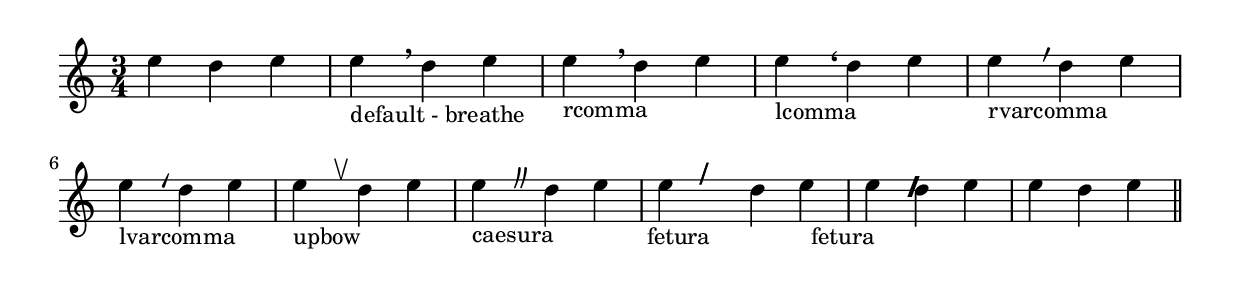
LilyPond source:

%% http://lsr.di.unimi.it/LSR/Item?id=195
%% see also http://lsr.di.unimi.it/LSR/Item?id=454
%% see also http://lsr.di.unimi.it/LSR/Item?id=170
%% see also http://lsr.di.unimi.it/LSR/Item?id=403
%% see also http://lsr.di.unimi.it/LSR/Item?id=640
%% see also http://lsr.di.unimi.it/LSR/Item?id=213
%% see also http://www.lilypond.org/doc/v2.18/Documentation/notation/expressive-marks-as-curves#breath-marks

\relative c'' {
\time 3/4
e4 d e
					% default
e_\markup { "default - breathe" }
	\breathe d e |
					% rcomma
	% by default, \breathe uses the rcomma, just as if saying:
	 	\override BreathingSign.text =
		#(make-musicglyph-markup "scripts.rcomma")
e_\markup rcomma \breathe d e |
					% lcomma
	 	\override BreathingSign.text =
		#(make-musicglyph-markup "scripts.lcomma")
e_\markup lcomma \breathe d e |
					% rvarcomma
		\override BreathingSign.text =
		#(make-musicglyph-markup "scripts.rvarcomma")
e_\markup rvarcomma \breathe d e | \break
					% lvarcomma
		\override BreathingSign.text =
		#(make-musicglyph-markup "scripts.lvarcomma")
e_\markup lvarcomma \breathe d e |
					% upbow or wedge
		\override BreathingSign.text =
		 #(make-musicglyph-markup "scripts.upbow")
e_\markup upbow \breathe d e |
					% caesura
		\override BreathingSign.text =
		 #(make-musicglyph-markup "scripts.caesura.curved")
e_\markup caesura \breathe d e |
					% fetura, tramlines, or railroad tracks
<<{
\hideNotes a16 a a a a4 a \unHideNotes
}\\{
	\once\override TextScript.extra-offset = #'(4.0 . -2.7)
e^\markup {\fontsize #2 {\bold "/" \hspace #-1.4 \bold "/"}}
d_\markup { \hspace #-10 "fetura" } e |
}>>
	\once\override TextScript.font-name = #"cmb10"
	\once\override TextScript.extra-offset = #'(4.0 . -2.2)
e^\markup {\magnify #1.3 { "/" \hspace #-1.5 "/"}}
d_\markup { \hspace #-10 "fetura" } e |

e d e \bar "||"
						}%end relative
					\layout{
indent = 0.00\in
					}%end layout